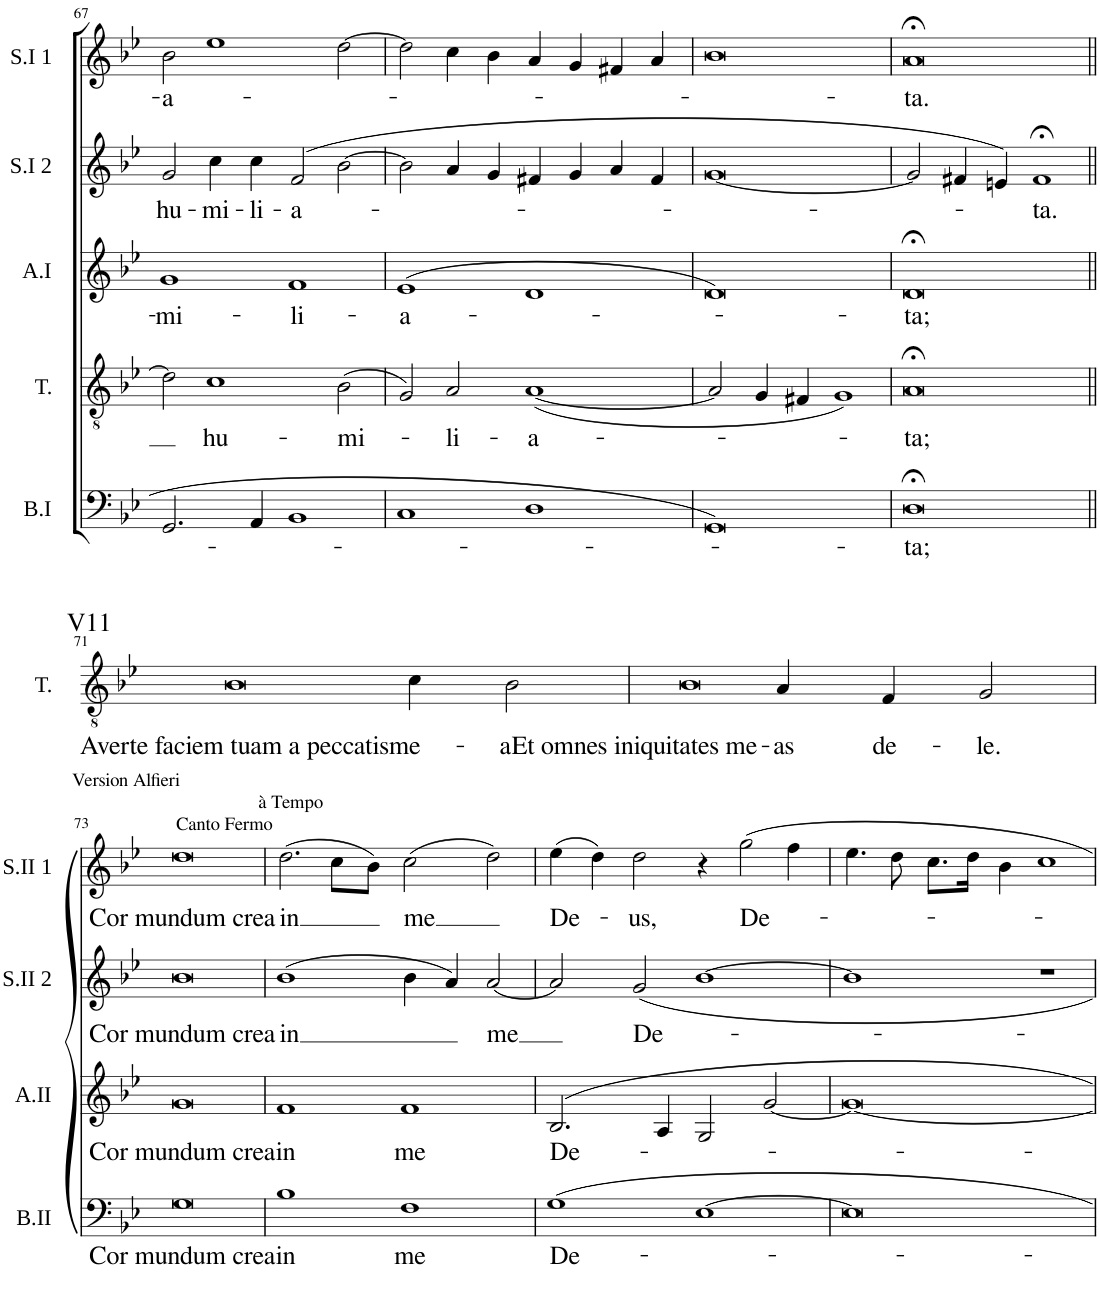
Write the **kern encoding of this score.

**kern	**text	**kern	**text	**kern	**text	**kern	**text	**kern	**text	**kern	**text	**kern	**text	**kern	**text	**kern	**text
*part9	*part9	*part8	*part8	*part7	*part7	*part6	*part6	*part5	*part5	*part4	*part4	*part3	*part3	*part2	*part2	*part1	*part1
*staff9	*staff9	*staff8	*staff8	*staff7	*staff7	*staff6	*staff6	*staff5	*staff5	*staff4	*staff4	*staff3	*staff3	*staff2	*staff2	*staff1	*staff1
*I"Bass II	*	*I"Alto II	*	*I"Soprano II 2	*	*I"Soprano II 1	*	*I"Bass I	*	*I"Tenor	*	*I"Alto I	*	*I"Soprano I 2	*	*I"Soprano I 1	*
*I'B.II	*	*I'A.II	*	*I'S.II 2	*	*I'S.II 1	*	*I'B.I	*	*I'T.	*	*I'A.I	*	*I'S.I 2	*	*I'S.I 1	*
!!LO:PB:g=z
*clefF4	*	*clefG2	*	*clefG2	*	*clefG2	*	*clefF4	*	*clefGv2	*	*clefG2	*	*clefG2	*	*clefG2	*
*k[b-e-]	*	*k[b-e-]	*	*k[b-e-]	*	*k[b-e-]	*	*k[b-e-]	*	*k[b-e-]	*	*k[b-e-]	*	*k[b-e-]	*	*k[b-e-]	*
*M4/2	*	*M4/2	*	*M4/2	*	*M4/2	*	*M4/2	*	*M4/2	*	*M4/2	*	*M4/2	*	*M4/2	*
=67	=67	=67	=67	=67	=67	=67	=67	=67	=67	=67	=67	=67	=67	=67	=67	=67	=67
!	!	!	!	!	!	!	!	!	!	!	!	!	!LO:LY:b	!	!LO:LY:b	!	!LO:LY:b
0r	.	0r	.	0r	.	0r	.	2.GG/	.	2d\]	.	1g	-mi-	2g/	hu-	2b-\	-a-
!	!	!	!	!	!	!	!	!	!	!	!LO:LY:b	!	!	!	!LO:LY:b	!	!
.	.	.	.	.	.	.	.	.	.	1c	hu-	.	.	4cc\	-mi-	1ee-	.
!	!	!	!	!	!	!	!	!	!	!	!	!	!	!	!LO:LY:b	!	!
.	.	.	.	.	.	.	.	4AA/	.	.	.	.	.	4cc\	-li-	.	.
!	!	!	!	!	!	!	!	!	!	!	!	!	!LO:LY:b	!	!LO:LY:b	!	!
.	.	.	.	.	.	.	.	1BB-	.	.	.	1f	-li-	(>2f/	-a-	.	.
!	!	!	!	!	!	!	!	!	!	!	!LO:LY:b	!	!	!	!	!	!
.	.	.	.	.	.	.	.	.	.	(2B-\	-mi-	.	.	[2b-\	.	[2dd\	.
=68	=68	=68	=68	=68	=68	=68	=68	=68	=68	=68	=68	=68	=68	=68	=68	=68	=68
!	!	!	!	!	!	!	!	!	!	!	!	!	!LO:LY:b	!	!	!	!
0r	.	0r	.	0r	.	0r	.	1C	.	2G/)	.	(>1e-	-a-	2b-\]	.	2dd\]	.
!	!	!	!	!	!	!	!	!	!	!	!LO:LY:b	!	!	!	!	!	!
.	.	.	.	.	.	.	.	.	.	2A/	-li-	.	.	4a/	.	4cc\	.
.	.	.	.	.	.	.	.	.	.	.	.	.	.	4g/	.	4b-\	.
!	!	!	!	!	!	!	!	!	!	!	!LO:LY:b	!	!	!	!	!	!
.	.	.	.	.	.	.	.	1D	.	([1A	-a-	1d	.	4f#X/	.	4a/	.
.	.	.	.	.	.	.	.	.	.	.	.	.	.	4g/	.	4g/	.
.	.	.	.	.	.	.	.	.	.	.	.	.	.	4a/	.	4f#X/	.
.	.	.	.	.	.	.	.	.	.	.	.	.	.	4f#/	.	4a/	.
=69	=69	=69	=69	=69	=69	=69	=69	=69	=69	=69	=69	=69	=69	=69	=69	=69	=69
0r	.	0r	.	0r	.	0r	.	0GG	.	2A/]	.	0d)	.	[0g	.	0b-	.
.	.	.	.	.	.	.	.	.	.	4G/	.	.	.	.	.	.	.
.	.	.	.	.	.	.	.	.	.	4F#X/	.	.	.	.	.	.	.
.	.	.	.	.	.	.	.	.	.	1G)	.	.	.	.	.	.	.
=70	=70	=70	=70	=70	=70	=70	=70	=70	=70	=70	=70	=70	=70	=70	=70	=70	=70
!	!	!	!	!	!	!	!	!	!LO:LY:b	!	!LO:LY:b	!	!LO:LY:b	!	!	!	!LO:LY:b
0r	.	0r	.	0r	.	0r	.	0D;<	-ta;	0A;<	-ta;	0d;<	-ta;	2g/]	.	0a;<	-ta.
.	.	.	.	.	.	.	.	.	.	.	.	.	.	4f#X/	.	.	.
.	.	.	.	.	.	.	.	.	.	.	.	.	.	4en/)	.	.	.
!	!	!	!	!	!	!	!	!	!	!	!	!	!	!	!LO:LY:b	!	!
.	.	.	.	.	.	.	.	.	.	.	.	.	.	1f#;<	-ta.	.	.
!!LO:LB:g=z
=71||	=71||	=71||	=71||	=71||	=71||	=71||	=71||	=71||	=71||	=71||	=71||	=71||	=71||	=71||	=71||	=71||	=71||
!	!	!	!	!	!	!	!	!	!	!LO:TX:a:t=V11	!	!	!	!	!	!	!
!	!	!	!	!	!	!	!	!	!	!	!LO:LY:b	!	!	!	!	!	!
0r	.	0r	.	0r	.	0r	.	0r	.	0B-	Averte faciem tuam a peccatis	0r	.	0r	.	0r	.
!	!	!	!	!	!	!	!	!	!	!	!LO:LY:b	!	!	!	!	!	!
2r	.	2r	.	2r	.	2r	.	2r	.	4c\	me-	2r	.	2r	.	2r	.
!	!	!	!	!	!	!	!	!	!	!	!LO:LY:b	!	!	!	!	!	!
.	.	.	.	.	.	.	.	.	.	2B-\	-a	.	.	.	.	.	.
4r	.	4r	.	4r	.	4r	.	4r	.	.	.	4r	.	4r	.	4r	.
=72	=72	=72	=72	=72	=72	=72	=72	=72	=72	=72	=72	=72	=72	=72	=72	=72	=72
!	!	!	!	!	!	!	!	!	!	!	!LO:LY:b	!	!	!	!	!	!
0r	.	0r	.	0r	.	0r	.	0r	.	0B-	Et omnes iniquitates me-	0r	.	0r	.	0r	.
!	!	!	!	!	!	!	!	!	!	!	!LO:LY:b	!	!	!	!	!	!
1r	.	1r	.	1r	.	1r	.	1r	.	4A/	-as	1r	.	1r	.	1r	.
!	!	!	!	!	!	!	!	!	!	!	!LO:LY:b	!	!	!	!	!	!
.	.	.	.	.	.	.	.	.	.	4F/	de-	.	.	.	.	.	.
!	!	!	!	!	!	!	!	!	!	!	!LO:LY:b	!	!	!	!	!	!
.	.	.	.	.	.	.	.	.	.	2G/	-le.	.	.	.	.	.	.
!!LO:LB:g=z
=73	=73	=73	=73	=73	=73	=73	=73	=73	=73	=73	=73	=73	=73	=73	=73	=73	=73
!	!	!	!	!	!	!	!	!	!	!	!	!	!	!	!	!LO:TX:a:t=Canto Fermo	!
!	!	!	!	!	!	!	!	!	!	!	!	!	!	!	!	!LO:TX:a:t=Version Alfieri	!
!	!LO:LY:b	!	!LO:LY:b	!	!LO:LY:b	!	!LO:LY:b	!	!	!	!	!	!	!	!	!	!
0G	Cor mundum crea	0g	Cor mundum crea	0b-	Cor mundum crea	0dd	Cor mundum crea	0r	.	0r	.	0r	.	0r	.	0r	.
=74	=74	=74	=74	=74	=74	=74	=74	=74	=74	=74	=74	=74	=74	=74	=74	=74	=74
!	!	!	!	!	!	!	!	!	!	!	!	!	!	!	!	!LO:TX:a:t=à Tempo	!
!	!LO:LY:b	!	!LO:LY:b	!	!LO:LY:b	!	!LO:LY:b	!	!	!	!	!	!	!	!	!	!
1B-	in	1f	in	(>1b-	in	(2.dd\	in	0r	.	0r	.	0r	.	0r	.	0r	.
.	.	.	.	.	.	8cc\L	.	.	.	.	.	.	.	.	.	.	.
.	.	.	.	.	.	8b-\J)	.	.	.	.	.	.	.	.	.	.	.
!	!LO:LY:b	!	!LO:LY:b	!	!	!	!LO:LY:b	!	!	!	!	!	!	!	!	!	!
1F	me	1f	me	4b-\	.	(2cc\	me	.	.	.	.	.	.	.	.	.	.
.	.	.	.	4a/)	.	.	.	.	.	.	.	.	.	.	.	.	.
!	!	!	!	!	!LO:LY:b	!	!	!	!	!	!	!	!	!	!	!	!
.	.	.	.	[2a/	me	2dd\)	.	.	.	.	.	.	.	.	.	.	.
=75	=75	=75	=75	=75	=75	=75	=75	=75	=75	=75	=75	=75	=75	=75	=75	=75	=75
!	!LO:LY:b	!	!LO:LY:b	!	!	!	!LO:LY:b	!	!	!	!	!	!	!	!	!	!
1G	De-	2.B-/	De-	2a/]	.	(4ee-\	De-	0r	.	0r	.	0r	.	0r	.	0r	.
.	.	.	.	.	.	4dd\)	.	.	.	.	.	.	.	.	.	.	.
!	!	!	!	!	!LO:LY:b	!	!LO:LY:b	!	!	!	!	!	!	!	!	!	!
.	.	.	.	2g/	De-	2dd\	-us,	.	.	.	.	.	.	.	.	.	.
.	.	4A/	.	.	.	.	.	.	.	.	.	.	.	.	.	.	.
[1E-	.	2G/	.	[1b-	.	4r	.	.	.	.	.	.	.	.	.	.	.
!	!	!	!	!	!	!	!LO:LY:b	!	!	!	!	!	!	!	!	!	!
.	.	.	.	.	.	2gg\	De-	.	.	.	.	.	.	.	.	.	.
.	.	[2g/	.	.	.	.	.	.	.	.	.	.	.	.	.	.	.
.	.	.	.	.	.	4ff\	.	.	.	.	.	.	.	.	.	.	.
=76	=76	=76	=76	=76	=76	=76	=76	=76	=76	=76	=76	=76	=76	=76	=76	=76	=76
0E-]	.	0g_	.	1b-]	.	4.ee-\	.	0r	.	0r	.	0r	.	0r	.	0r	.
.	.	.	.	.	.	8dd\	.	.	.	.	.	.	.	.	.	.	.
.	.	.	.	.	.	8.cc\L	.	.	.	.	.	.	.	.	.	.	.
.	.	.	.	.	.	16dd\Jk	.	.	.	.	.	.	.	.	.	.	.
.	.	.	.	.	.	4b-\	.	.	.	.	.	.	.	.	.	.	.
.	.	.	.	1r	.	1cc	.	.	.	.	.	.	.	.	.	.	.
=	=	=	=	=	=	=	=	=	=	=	=	=	=	=	=	=	=
*-	*-	*-	*-	*-	*-	*-	*-	*-	*-	*-	*-	*-	*-	*-	*-	*-	*-
